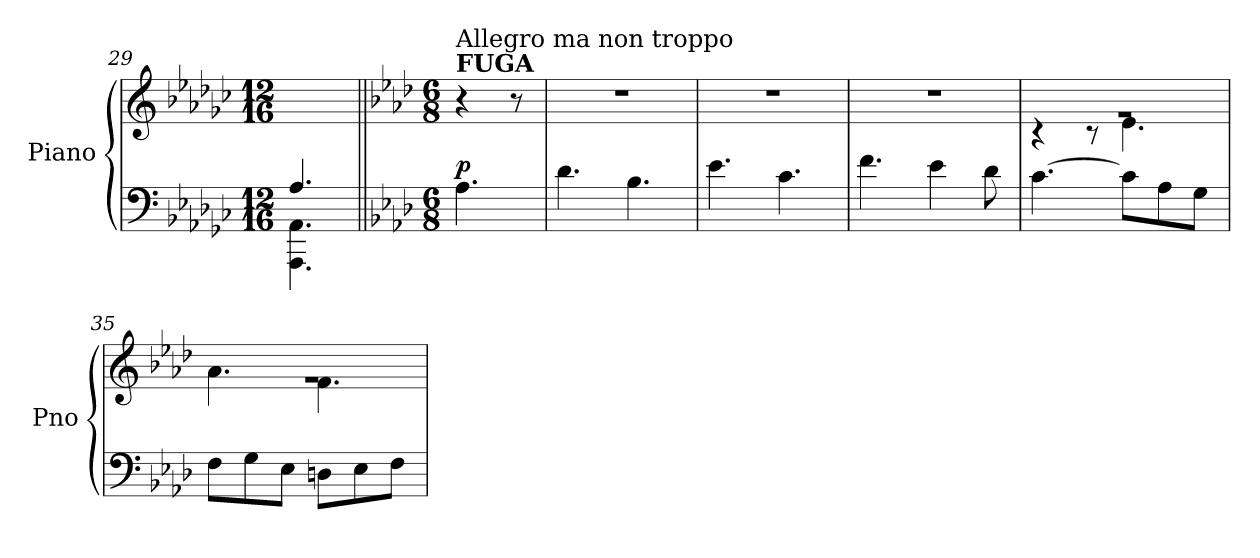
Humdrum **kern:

**kern	**kern	**dynam
*part1	*part1	*part1
*staff2	*staff1	*staff1/2
*I"Piano	*	*
*I'Pno	*	*
*clefF4	*clefG2	*
*k[b-e-a-d-g-c-]	*k[b-e-a-d-g-c-]	*
*M12/16	*M12/16	*
=29	=29	=29
*^	*	*
4.A-/	4.AAA-\ 4.AA-\	4.ryy	.
*v	*v	*	*
!!LO:LB:g=z
=30||	=30||	=30||
*k[b-e-a-d-]	*k[b-e-a-d-]	*
*M6/8	*M6/8	*
*^	*	*
!	!	!LO:TX:a:B:t=FUGA	!
!	!	!LO:TX:a:t=Allegro ma non troppo	!
!	!	!	!LO:DY:a=2
*v	*v	*	*
4.A-\	4r	p
.	8r	.
=31	=31	=31
4.d-\	2.r	.
4.B-\	.	.
=32	=32	=32
4.e-\	2.r	.
4.c\	.	.
=33	=33	=33
4.f\	2.r	.
4e-\	.	.
8d-\	.	.
=34	=34	=34
*	*^	*
[4.c\	2.rg	4r	.
.	.	8r	.
8c\L]	.	4.e-\	.
8A-\	.	.	.
8G\J	.	.	.
=35	=35	=35	=35
!	!	!	!LO:DY:b
!	!	!	!LO:DY:n=1:b
8F\L	2.rg	4.a-\	other-dynamics p
8G\	.	.	.
8E-\J	.	.	.
8Dn\L	.	4.f\	.
8E-\	.	.	.
8F\J	.	.	.
*	*v	*v	*
=	=	=
*-	*-	*-
